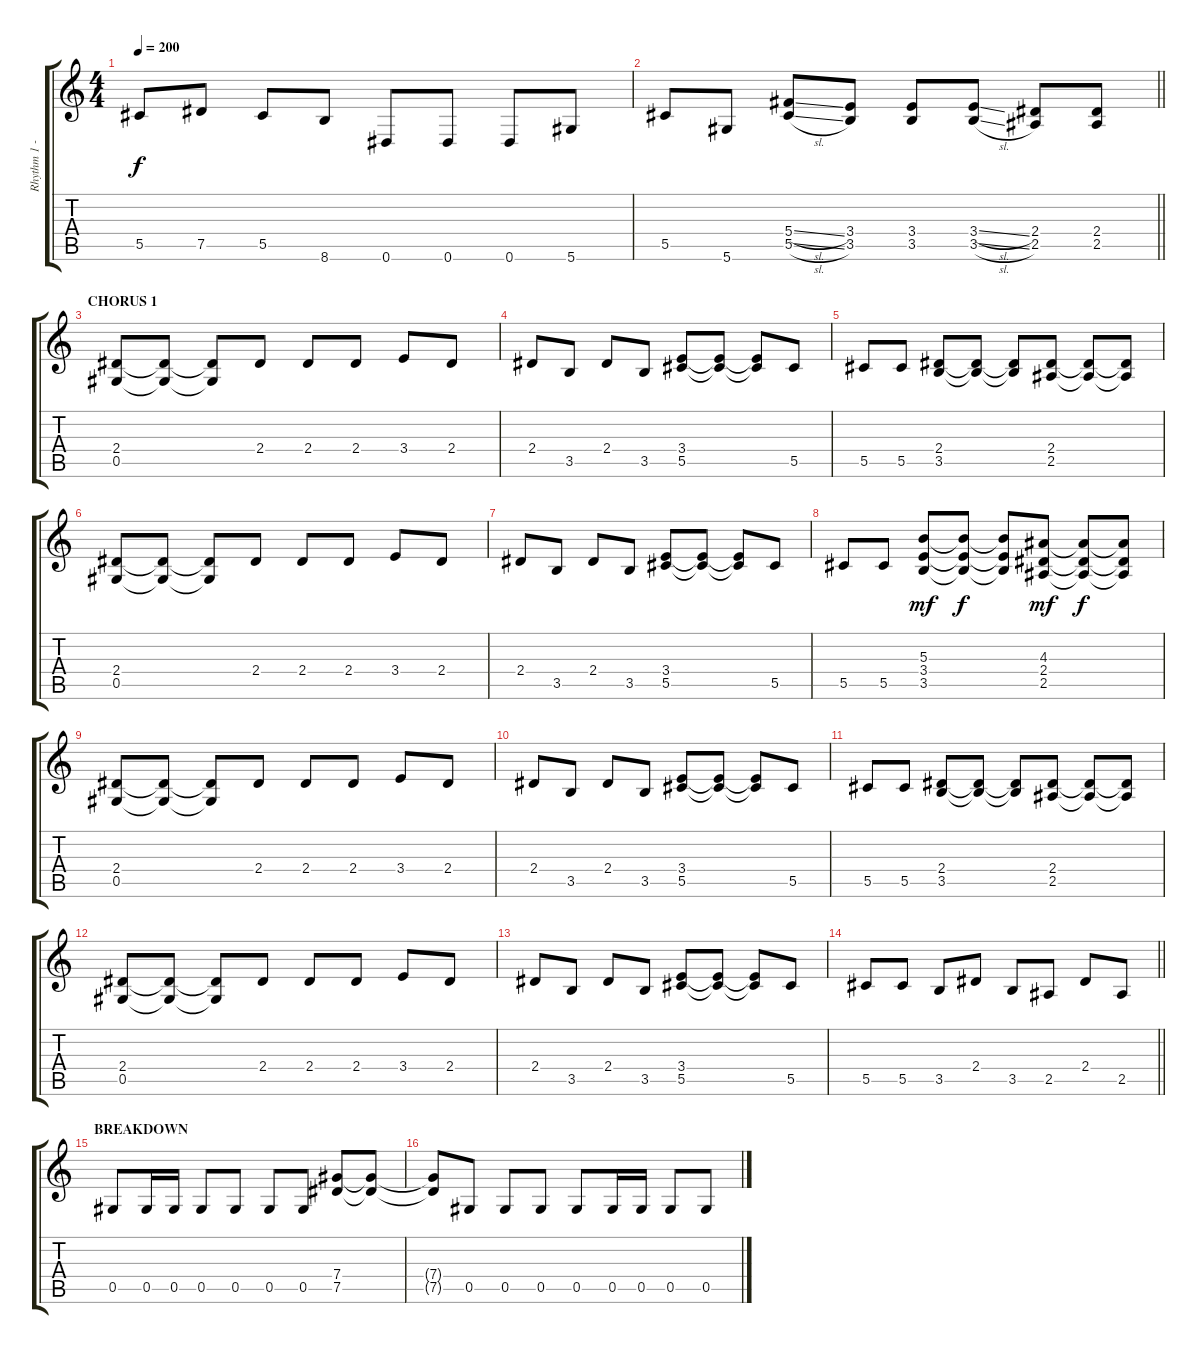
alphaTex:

\track ("Rhythm 1 - Ronny Dorian" "Rhythm 1 -") {instrument distortionguitar}
\staff {score tabs}
\tuning (Eb4 Bb3 Gb3 Db3 Ab2 Eb2) {hide}
\ts (4 4)
\tempo 200
\clef g2
\ks c
5.5.8{dy f} 7.5.8 5.5.8 8.6.8 0.6.8 0.6.8 0.6.8 5.6.8 |
\barLineRight lightlight
5.5.8 5.6.8 (5.4{sl} 5.5{sl}).8 (3.4 3.5).8 (3.4 3.5).8 (3.4{sl} 3.5{sl}).8 (2.4 2.5).8 (2.4 2.5).8 |
\section ("" "CHORUS 1")
(2.4 0.5).8 (2.4{t} 0.5{t}).8 (2.4{t} 0.5{t}).8 2.4.8 2.4.8 2.4.8 3.4.8 2.4.8 |
2.4.8 3.5.8 2.4.8 3.5.8 (3.4 5.5).8 (3.4{t} 5.5{t}).8 (3.4{t} 5.5{t}).8 5.5.8 |
5.5.8 5.5.8 (2.4 3.5).8 (2.4{t} 3.5{t}).8 (2.4{t} 3.5{t}).8 (2.4 2.5).8 (2.4{t} 2.5{t}).8 (2.4{t} 2.5{t}).8 |
(2.4 0.5).8 (2.4{t} 0.5{t}).8 (2.4{t} 0.5{t}).8 2.4.8 2.4.8 2.4.8 3.4.8 2.4.8 |
2.4.8 3.5.8 2.4.8 3.5.8 (3.4 5.5).8 (3.4{t} 5.5{t}).8 (3.4{t} 5.5{t}).8 5.5.8 |
5.5.8 5.5.8 (5.3 3.4 3.5).8{dy mf} (5.3{t} 3.4{t} 3.5{t}).8{dy f} (5.3{t} 3.4{t} 3.5{t}).8 (4.3 2.4 2.5).8{dy mf} (4.3{t} 2.4{t} 2.5{t}).8{dy f} (4.3{t} 2.4{t} 2.5{t}).8 |
(2.4 0.5).8 (2.4{t} 0.5{t}).8 (2.4{t} 0.5{t}).8 2.4.8 2.4.8 2.4.8 3.4.8 2.4.8 |
2.4.8 3.5.8 2.4.8 3.5.8 (3.4 5.5).8 (3.4{t} 5.5{t}).8 (3.4{t} 5.5{t}).8 5.5.8 |
5.5.8 5.5.8 (2.4 3.5).8 (2.4{t} 3.5{t}).8 (2.4{t} 3.5{t}).8 (2.4 2.5).8 (2.4{t} 2.5{t}).8 (2.4{t} 2.5{t}).8 |
(2.4 0.5).8 (2.4{t} 0.5{t}).8 (2.4{t} 0.5{t}).8 2.4.8 2.4.8 2.4.8 3.4.8 2.4.8 |
2.4.8 3.5.8 2.4.8 3.5.8 (3.4 5.5).8 (3.4{t} 5.5{t}).8 (3.4{t} 5.5{t}).8 5.5.8 |
\barLineRight lightlight
5.5.8 5.5.8 3.5.8 2.4.8 3.5.8 2.5.8 2.4.8 2.5.8 |
\section ("" "BREAKDOWN")
0.5.8 0.5.16 0.5.16 0.5.8 0.5.8 0.5.8 0.5.8 (7.4 7.5).8 (7.4{t} 7.5{t}).8 |
(7.4{t} 7.5{t}).8 0.5.8 0.5.8 0.5.8 0.5.8 0.5.16 0.5.16 0.5.8 0.5.8
